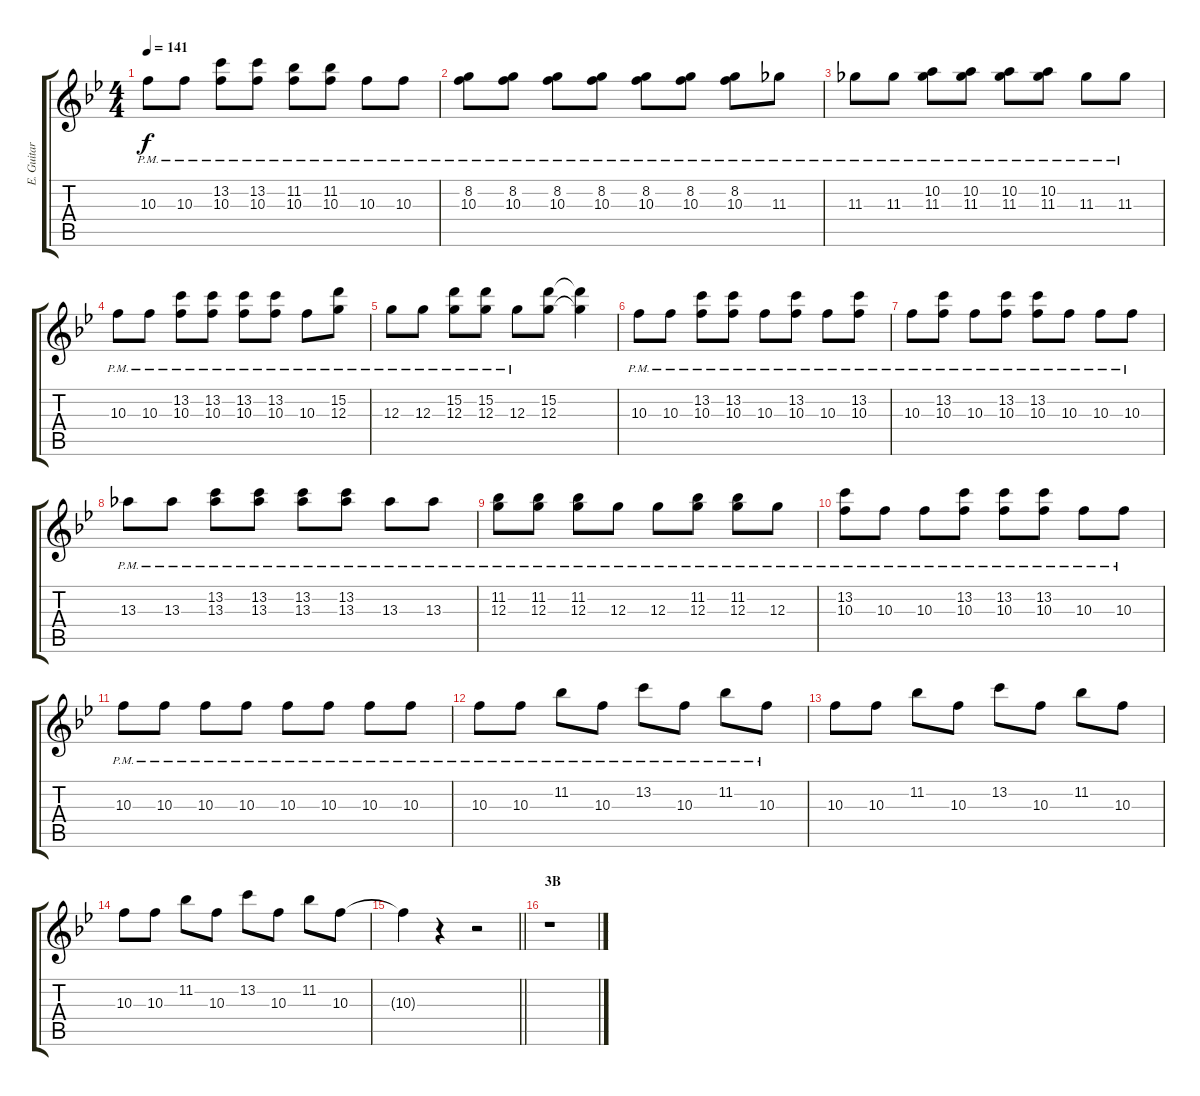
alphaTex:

\track ("E. Guitar I" "E. Guitar ") {instrument overdrivenguitar}
\staff {score tabs}
\tuning (E4 B3 G3 D3 A2 E2) {hide}
\ts (4 4)
\tempo 141
\clef g2
\ks bb
10.3{pm}.8{dy f} 10.3{pm}.8 (13.2{pm} 10.3{pm}).8 (13.2{pm} 10.3{pm}).8 (11.2{pm} 10.3{pm}).8 (11.2{pm} 10.3{pm}).8 10.3{pm}.8 10.3{pm}.8 |
(8.2{pm} 10.3{pm}).8 (8.2{pm} 10.3{pm}).8 (8.2{pm} 10.3{pm}).8 (8.2{pm} 10.3{pm}).8 (8.2{pm} 10.3{pm}).8 (8.2{pm} 10.3{pm}).8 (8.2{pm} 10.3{pm}).8 11.3{pm}.8 |
11.3{pm}.8 11.3{pm}.8 (10.2{pm} 11.3{pm}).8 (10.2{pm} 11.3{pm}).8 (10.2{pm} 11.3{pm}).8 (10.2{pm} 11.3{pm}).8 11.3{pm}.8 11.3{pm}.8 |
10.3{pm}.8 10.3{pm}.8 (13.2{pm} 10.3{pm}).8 (13.2{pm} 10.3{pm}).8 (13.2{pm} 10.3{pm}).8 (13.2{pm} 10.3{pm}).8 10.3{pm}.8 (15.2 12.3{pm}).8 |
12.3{pm}.8 12.3{pm}.8 (15.2{pm} 12.3{pm}).8 (15.2{pm} 12.3{pm}).8 12.3{pm}.8 (15.2 12.3).8 (15.2{t} 12.3{t}).4 |
10.3{pm}.8 10.3{pm}.8 (13.2{pm} 10.3{pm}).8 (13.2{pm} 10.3{pm}).8 10.3{pm}.8 (13.2{pm} 10.3{pm}).8 10.3{pm}.8 (13.2{pm} 10.3{pm}).8 |
10.3{pm}.8 (13.2{pm} 10.3{pm}).8 10.3{pm}.8 (13.2{pm} 10.3{pm}).8 (13.2{pm} 10.3{pm}).8 10.3{pm}.8 10.3{pm}.8 10.3{pm}.8 |
13.3{pm}.8 13.3{pm}.8 (13.2{pm} 13.3{pm}).8 (13.2{pm} 13.3{pm}).8 (13.2{pm} 13.3{pm}).8 (13.2{pm} 13.3{pm}).8 13.3{pm}.8 13.3{pm}.8 |
(11.2{pm} 12.3{pm}).8 (11.2{pm} 12.3{pm}).8 (11.2{pm} 12.3{pm}).8 12.3{pm}.8 12.3{pm}.8 (11.2{pm} 12.3{pm}).8 (11.2{pm} 12.3{pm}).8 12.3{pm}.8 |
(13.2{pm} 10.3{pm}).8 10.3{pm}.8 10.3{pm}.8 (13.2{pm} 10.3{pm}).8 (13.2{pm} 10.3{pm}).8 (13.2{pm} 10.3{pm}).8 10.3{pm}.8 10.3{pm}.8 |
10.3{pm}.8 10.3{pm}.8 10.3{pm}.8 10.3{pm}.8 10.3{pm}.8 10.3{pm}.8 10.3{pm}.8 10.3{pm}.8 |
10.3{pm}.8 10.3{pm}.8 11.2{pm}.8 10.3{pm}.8 13.2{pm}.8 10.3{pm}.8 11.2{pm}.8 10.3{pm}.8 |
10.3.8 10.3.8 11.2.8 10.3.8 13.2.8 10.3.8 11.2.8 10.3.8 |
10.3.8 10.3.8 11.2.8 10.3.8 13.2.8 10.3.8 11.2.8 10.3.8 |
\barLineRight lightlight
10.3{t}.4 r.4 r.2 |
\section ("" "3B")
r.1
